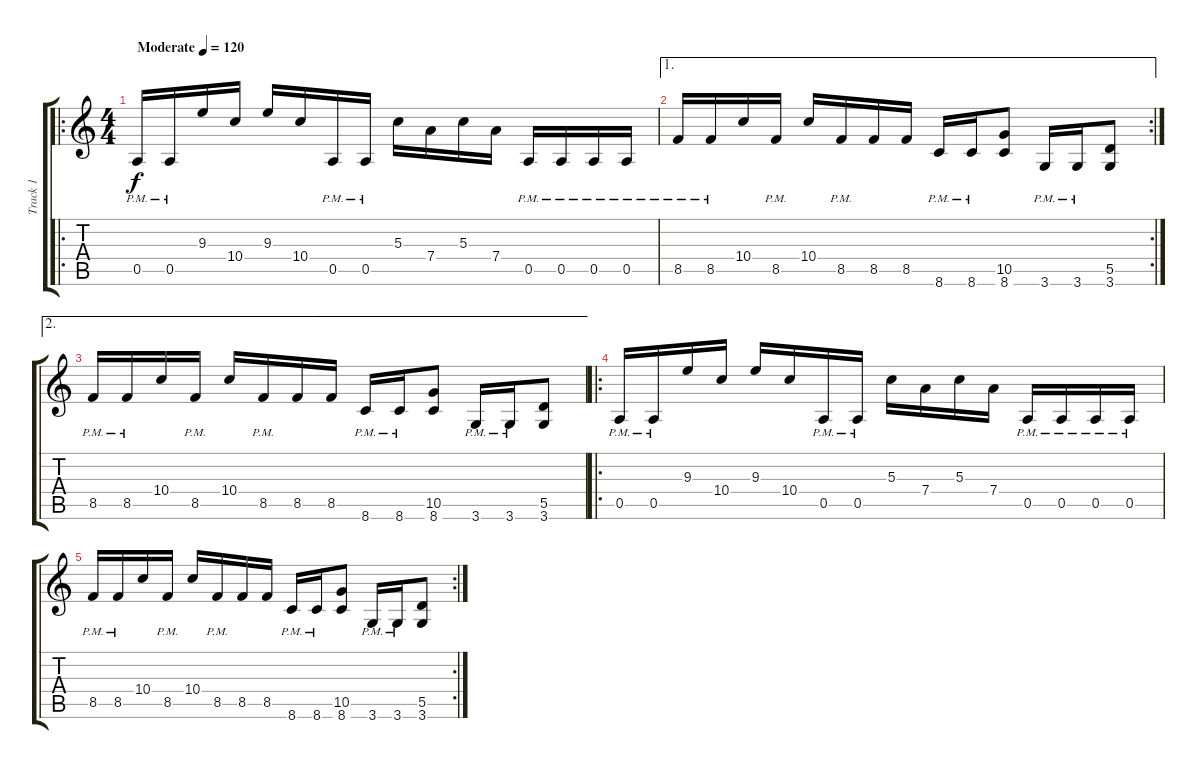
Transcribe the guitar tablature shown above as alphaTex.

\track ("Track 1" "Track 1") {instrument distortionguitar}
\staff {score tabs}
\tuning (E4 B3 G3 D3 A2 E2) {hide}
\ro
\ts (4 4)
\tempo (120 "Moderate")
\clef g2
\ks c
0.5{pm}.16{dy f instrument distortionguitar} 0.5{pm}.16 9.3.16 10.4.16 9.3.16 10.4.16 0.5{pm}.16 0.5{pm}.16 5.3.16 7.4.16 5.3.16 7.4.16 0.5{pm}.16 0.5{pm}.16 0.5{pm}.16 0.5{pm}.16 |
\ae 1
\rc 2
8.5{pm}.16 8.5{pm}.16 10.4.16 8.5{pm}.16 10.4.16 8.5{pm}.16 8.5.16 8.5.16 8.6{pm}.16 8.6{pm}.16 (10.5 8.6).8 3.6{pm}.16 3.6{pm}.16 (5.5 3.6).8 |
\ae 2
8.5{pm}.16 8.5{pm}.16 10.4.16 8.5{pm}.16 10.4.16 8.5{pm}.16 8.5.16 8.5.16 8.6{pm}.16 8.6{pm}.16 (10.5 8.6).8 3.6{pm}.16 3.6{pm}.16 (5.5 3.6).8 |
\ro
0.5{pm}.16 0.5{pm}.16 9.3.16 10.4.16 9.3.16 10.4.16 0.5{pm}.16 0.5{pm}.16 5.3.16 7.4.16 5.3.16 7.4.16 0.5{pm}.16 0.5{pm}.16 0.5{pm}.16 0.5{pm}.16 |
\rc 2
8.5{pm}.16 8.5{pm}.16 10.4.16 8.5{pm}.16 10.4.16 8.5{pm}.16 8.5.16 8.5.16 8.6{pm}.16 8.6{pm}.16 (10.5 8.6).8 3.6{pm}.16 3.6{pm}.16 (5.5 3.6).8
